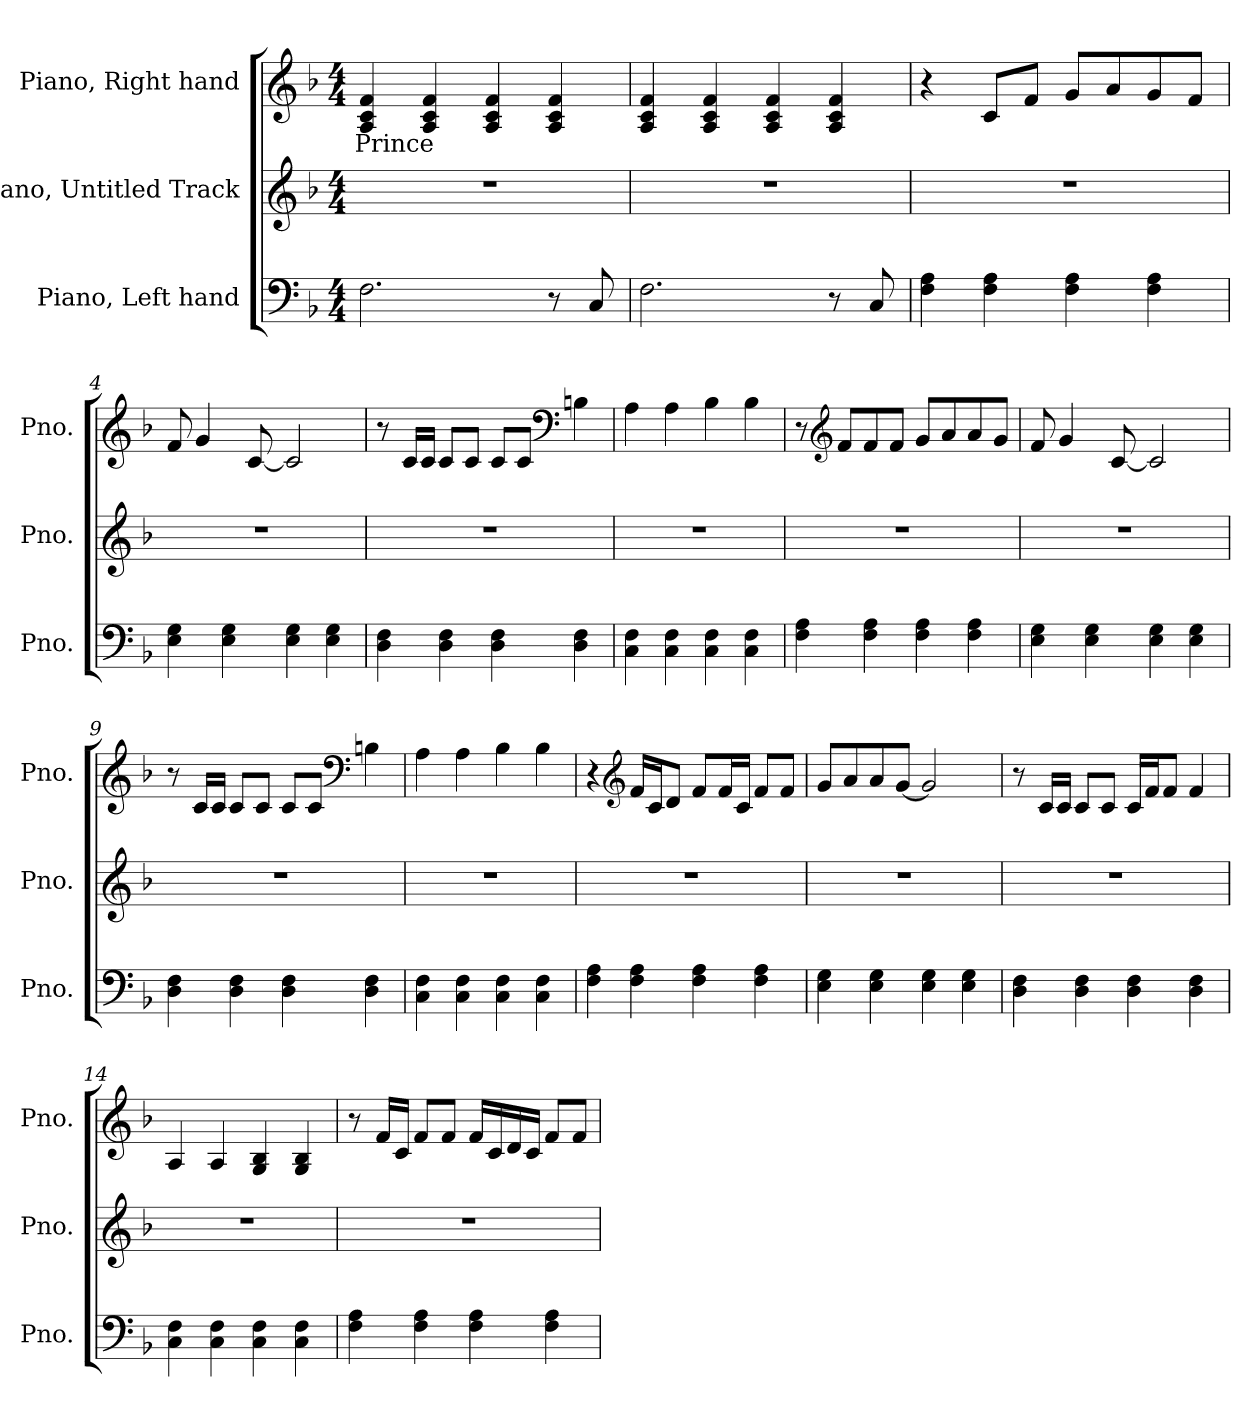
**kern	**kern	**kern	**text
*part3	*part2	*part1	*part1
*staff3	*staff2	*staff1	*staff1
*I"Piano, Left hand	*I"Piano, Untitled Track	*I"Piano, Right hand	*
*I'Pno.	*I'Pno.	*I'Pno.	*
*clefF4	*clefG2	*clefG2	*
*k[b-]	*k[b-]	*k[b-]	*
*M4/4	*M4/4	*M4/4	*
*MM60	*MM60	*MM60	*
=1	=1	=1	=1
!	!	!	!LO:LY:b
2.F\	1r	4A/ 4c/ 4f/	Prince
.	.	4A/ 4c/ 4f/	.
.	.	4A/ 4c/ 4f/	.
8r	.	4A/ 4c/ 4f/	.
8C/	.	.	.
=2	=2	=2	=2
2.F\	1r	4A/ 4c/ 4f/	.
.	.	4A/ 4c/ 4f/	.
.	.	4A/ 4c/ 4f/	.
8r	.	4A/ 4c/ 4f/	.
8C/	.	.	.
=3	=3	=3	=3
4F\ 4A\	1r	4r	.
4F\ 4A\	.	8c/L	.
.	.	8f/J	.
4F\ 4A\	.	8g/L	.
.	.	8a/	.
4F\ 4A\	.	8g/	.
.	.	8f/J	.
=4	=4	=4	=4
4E\ 4G\	1r	8f/	.
.	.	4g/	.
4E\ 4G\	.	.	.
.	.	[8c/	.
4E\ 4G\	.	2c/]	.
4E\ 4G\	.	.	.
!!LO:LB:g=z
=5	=5	=5	=5
4D\ 4F\	1r	8r	.
.	.	16c/LL	.
.	.	16c/JJ	.
4D\ 4F\	.	8c/L	.
.	.	8c/J	.
4D\ 4F\	.	8c/L	.
.	.	8c/J	.
*	*	*clefF4	*
4D\ 4F\	.	4Bn\	.
=6	=6	=6	=6
4C\ 4F\	1r	4A\	.
4C\ 4F\	.	4A\	.
4C\ 4F\	.	4B-\	.
4C\ 4F\	.	4B-\	.
=7	=7	=7	=7
4F\ 4A\	1r	8r	.
*	*	*clefG2	*
.	.	8f/L	.
4F\ 4A\	.	8f/	.
.	.	8f/J	.
4F\ 4A\	.	8g/L	.
.	.	8a/	.
4F\ 4A\	.	8a/	.
.	.	8g/J	.
=8	=8	=8	=8
4E\ 4G\	1r	8f/	.
.	.	4g/	.
4E\ 4G\	.	.	.
.	.	[8c/	.
4E\ 4G\	.	2c/]	.
4E\ 4G\	.	.	.
!!LO:LB:g=z
=9	=9	=9	=9
4D\ 4F\	1r	8r	.
.	.	16c/LL	.
.	.	16c/JJ	.
4D\ 4F\	.	8c/L	.
.	.	8c/J	.
4D\ 4F\	.	8c/L	.
.	.	8c/J	.
*	*	*clefF4	*
4D\ 4F\	.	4Bn\	.
=10	=10	=10	=10
4C\ 4F\	1r	4A\	.
4C\ 4F\	.	4A\	.
4C\ 4F\	.	4B-\	.
4C\ 4F\	.	4B-\	.
=11	=11	=11	=11
4F\ 4A\	1r	4r	.
*	*	*clefG2	*
4F\ 4A\	.	16f/LL	.
.	.	16c/J	.
.	.	8d/J	.
4F\ 4A\	.	8f/L	.
.	.	16f/L	.
.	.	16c/JJ	.
4F\ 4A\	.	8f/L	.
.	.	8f/J	.
=12	=12	=12	=12
4E\ 4G\	1r	8g/L	.
.	.	8a/	.
4E\ 4G\	.	8a/	.
.	.	[8g/J	.
4E\ 4G\	.	2g/]	.
4E\ 4G\	.	.	.
!!LO:LB:g=z
=13	=13	=13	=13
4D\ 4F\	1r	8r	.
.	.	16c/LL	.
.	.	16c/JJ	.
4D\ 4F\	.	8c/L	.
.	.	8c/J	.
4D\ 4F\	.	16c/LL	.
.	.	16f/J	.
.	.	8f/J	.
4D\ 4F\	.	4f/	.
=14	=14	=14	=14
4C\ 4F\	1r	4A/	.
4C\ 4F\	.	4A/	.
4C\ 4F\	.	4G/ 4B-/	.
4C\ 4F\	.	4G/ 4B-/	.
=15	=15	=15	=15
4F\ 4A\	1r	8r	.
.	.	16f/LL	.
.	.	16c/JJ	.
4F\ 4A\	.	8f/L	.
.	.	8f/J	.
4F\ 4A\	.	16f/LL	.
.	.	16c/	.
.	.	16d/	.
.	.	16c/JJ	.
4F\ 4A\	.	8f/L	.
.	.	8f/J	.
=	=	=	=
*-	*-	*-	*-
